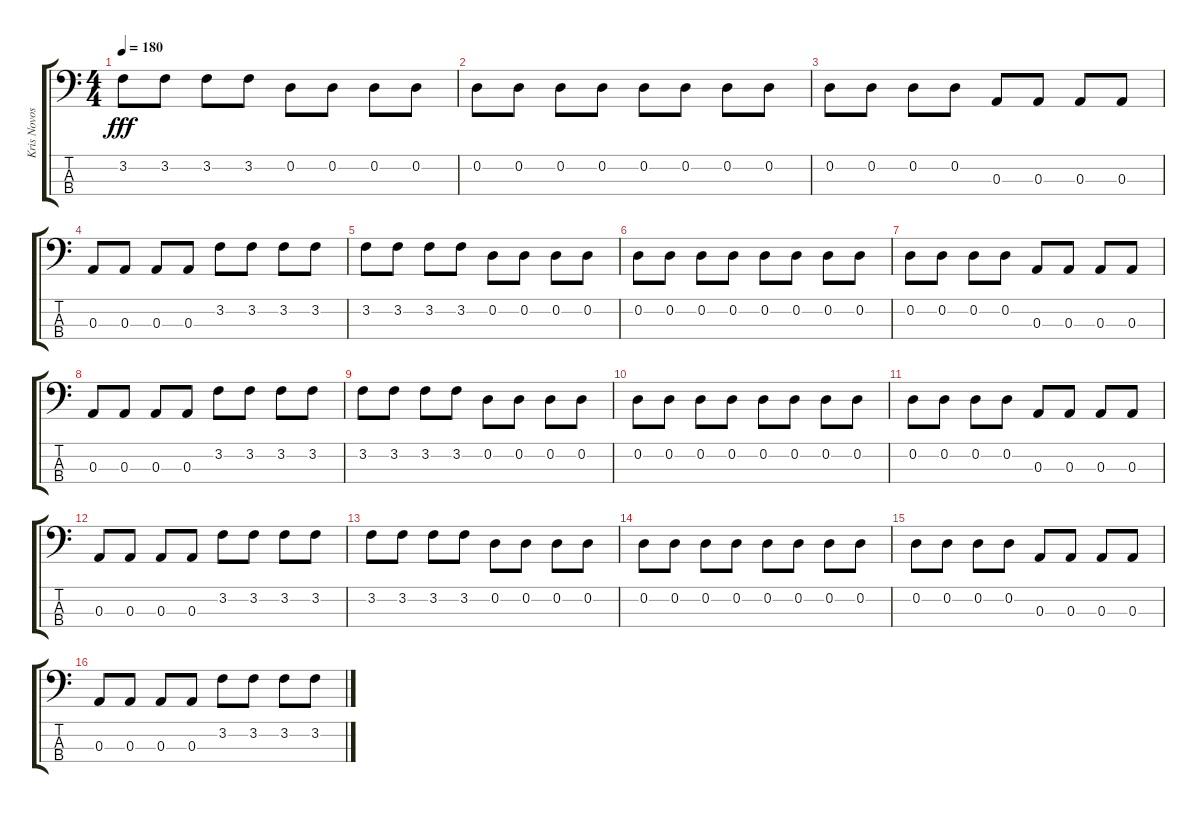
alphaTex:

\track ("Kris Novoselic - Bass Guitar" "Kris Novos") {instrument electricbasspick}
\staff {score tabs}
\tuning (G2 D2 A1 E1) {hide}
\ts (4 4)
\tempo 180
\clef f4
\ks c
3.2.8{dy fff} 3.2.8 3.2.8 3.2.8 0.2.8 0.2.8 0.2.8 0.2.8 |
0.2.8 0.2.8 0.2.8 0.2.8 0.2.8 0.2.8 0.2.8 0.2.8 |
0.2.8 0.2.8 0.2.8 0.2.8 0.3.8 0.3.8 0.3.8 0.3.8 |
0.3.8 0.3.8 0.3.8 0.3.8 3.2.8 3.2.8 3.2.8 3.2.8 |
3.2.8 3.2.8 3.2.8 3.2.8 0.2.8 0.2.8 0.2.8 0.2.8 |
0.2.8 0.2.8 0.2.8 0.2.8 0.2.8 0.2.8 0.2.8 0.2.8 |
0.2.8 0.2.8 0.2.8 0.2.8 0.3.8 0.3.8 0.3.8 0.3.8 |
0.3.8 0.3.8 0.3.8 0.3.8 3.2.8 3.2.8 3.2.8 3.2.8 |
3.2.8 3.2.8 3.2.8 3.2.8 0.2.8 0.2.8 0.2.8 0.2.8 |
0.2.8 0.2.8 0.2.8 0.2.8 0.2.8 0.2.8 0.2.8 0.2.8 |
0.2.8 0.2.8 0.2.8 0.2.8 0.3.8 0.3.8 0.3.8 0.3.8 |
0.3.8 0.3.8 0.3.8 0.3.8 3.2.8 3.2.8 3.2.8 3.2.8 |
3.2.8 3.2.8 3.2.8 3.2.8 0.2.8 0.2.8 0.2.8 0.2.8 |
0.2.8 0.2.8 0.2.8 0.2.8 0.2.8 0.2.8 0.2.8 0.2.8 |
0.2.8 0.2.8 0.2.8 0.2.8 0.3.8 0.3.8 0.3.8 0.3.8 |
0.3.8 0.3.8 0.3.8 0.3.8 3.2.8 3.2.8 3.2.8 3.2.8
